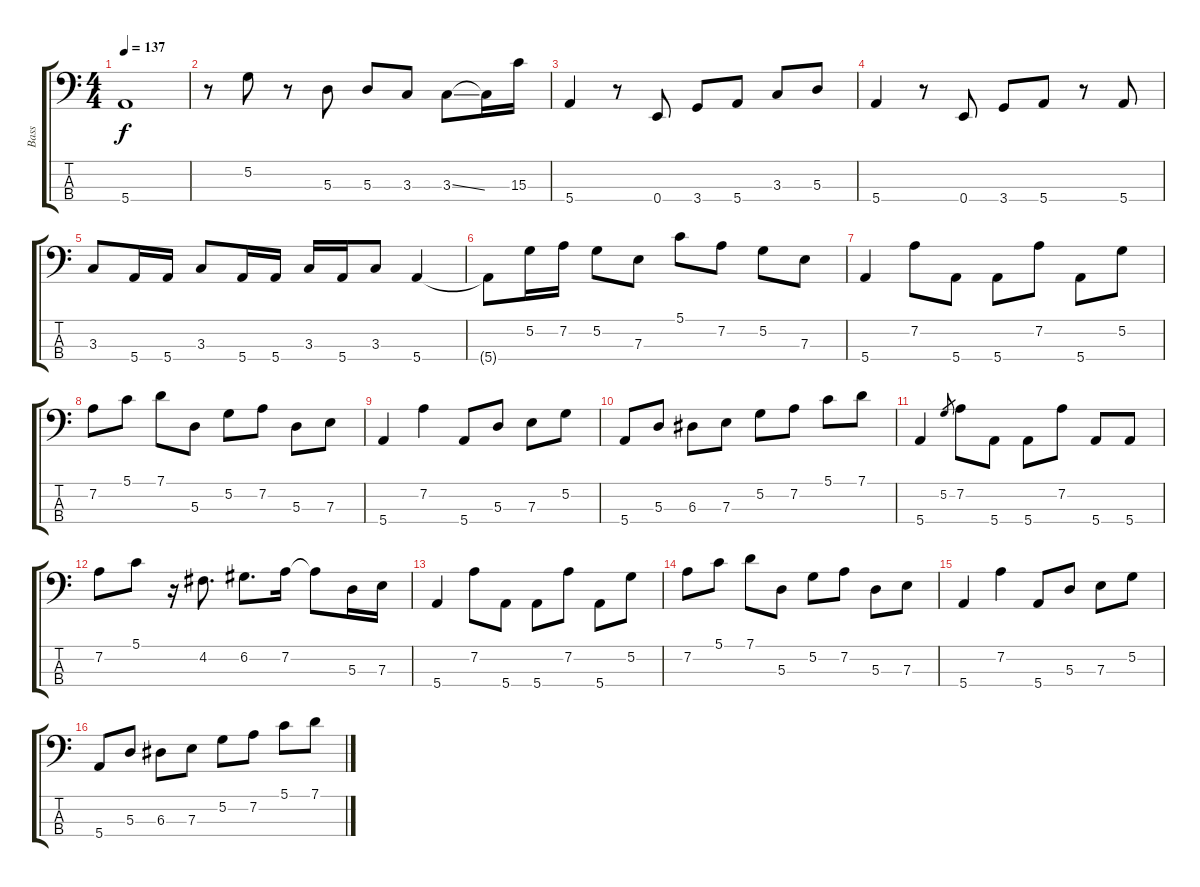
\track ("Bass" "Bass") {instrument electricbassfinger}
\staff {score tabs}
\tuning (G2 D2 A1 E1) {hide}
\ts (4 4)
\tempo 137
\clef f4
\ks c
5.4.1{dy f} |
r.8 5.2.8 r.8 5.3.8 5.3.8 3.3.8 3.3{ss}.8 3.3{t}.16 15.3.16 |
5.4.4 r.8 0.4.8 3.4.8 5.4.8 3.3.8 5.3.8 |
5.4.4 r.8 0.4.8 3.4.8 5.4.8 r.8 5.4.8 |
3.3.8 5.4.16 5.4.16 3.3.8 5.4.16 5.4.16 3.3.16 5.4.16 3.3.8 5.4.4 |
5.4{t}.8 5.2.16 7.2.16 5.2.8 7.3.8 5.1.8 7.2.8 5.2.8 7.3.8 |
5.4.4 7.2.8 5.4.8 5.4.8 7.2.8 5.4.8 5.2.8 |
7.2.8 5.1.8 7.1.8 5.3.8 5.2.8 7.2.8 5.3.8 7.3.8 |
5.4.4 7.2.4 5.4.8 5.3.8 7.3.8 5.2.8 |
5.4.8 5.3.8 6.3.8 7.3.8 5.2.8 7.2.8 5.1.8 7.1.8 |
5.4.4 5.2.8{gr} 7.2.8 5.4.8 5.4.8 7.2.8 5.4.8 5.4.8 |
7.2.8 5.1.8 r.16 4.2.8{d} 6.2.8{d} 7.2.16 7.2{t}.8 5.3.16 7.3.16 |
5.4.4 7.2.8 5.4.8 5.4.8 7.2.8 5.4.8 5.2.8 |
7.2.8 5.1.8 7.1.8 5.3.8 5.2.8 7.2.8 5.3.8 7.3.8 |
5.4.4 7.2.4 5.4.8 5.3.8 7.3.8 5.2.8 |
5.4.8 5.3.8 6.3.8 7.3.8 5.2.8 7.2.8 5.1.8 7.1.8
